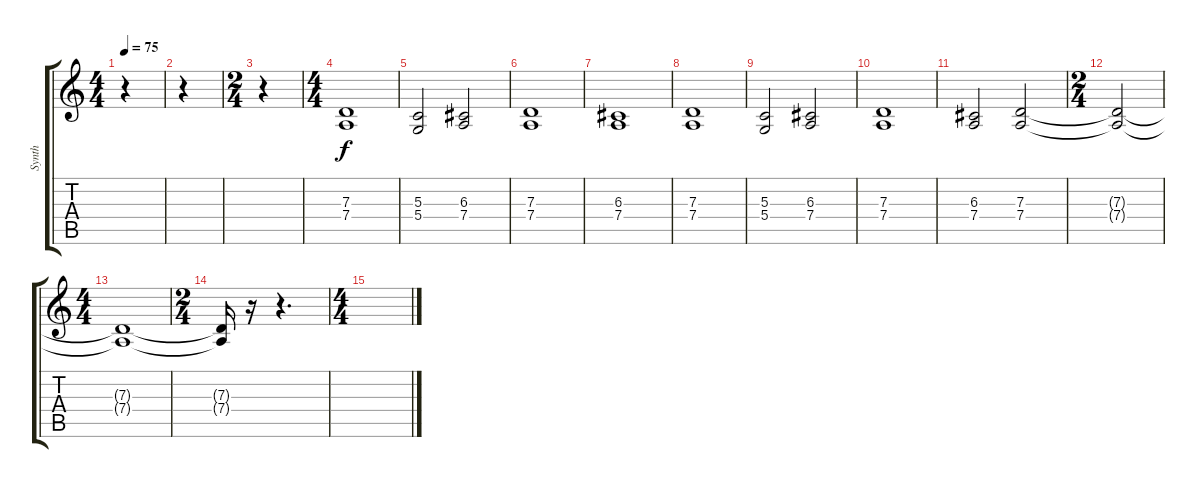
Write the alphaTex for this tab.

\track ("Synth" "Synth") {instrument stringensemble2}
\staff {score tabs}
\tuning (E4 B3 G3 D3 A2 E2) {hide}
\ts (4 4)
\tempo 75
\clef g2
\ks c
r.4{dy f} |
r.4 |
\ts (2 4)
r.4 |
\ts (4 4)
(7.3 7.4).1 |
(5.3 5.4).2 (6.3 7.4).2 |
(7.3 7.4).1 |
(6.3 7.4).1 |
(7.3 7.4).1 |
(5.3 5.4).2 (6.3 7.4).2 |
(7.3 7.4).1 |
(6.3 7.4).2 (7.3 7.4).2 |
\ts (2 4)
(7.3{t} 7.4{t}).2 |
\ts (4 4)
(7.3{t} 7.4{t}).1 |
\ts (2 4)
(7.3{t} 7.4{t}).16 r.16 r.4{d} |
\ts (4 4)
